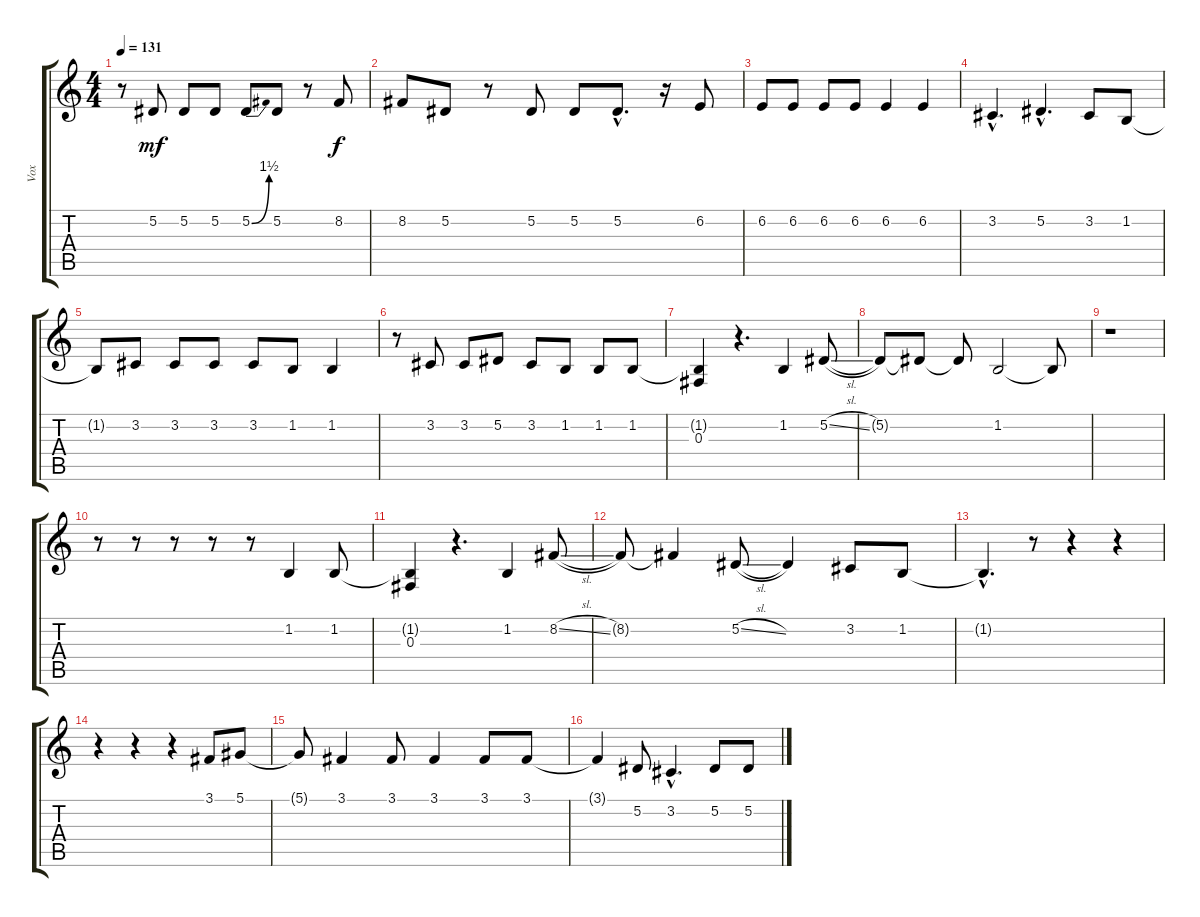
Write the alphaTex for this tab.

\track ("Vox" "Vox") {instrument altosax}
\staff {score tabs}
\tuning (Eb4 Bb3 Gb3 Db3 Ab2 Eb2) {hide}
\ts (4 4)
\tempo 131
\clef g2
\ks c
r.8{dy f} 5.2.8{dy mf} 5.2.8 5.2.8 5.2{be (bend 0 0 60 6)}.8 5.2.8 r.8 8.2.8{dy f} |
8.2.8 5.2.8 r.8 5.2.8 5.2.8 5.2{hac}.8{d} r.16 6.2.8 |
6.2.8 6.2.8 6.2.8 6.2.8 6.2.4 6.2.4 |
3.2{hac}.4{d} 5.2{hac}.4{d} 3.2.8 1.2.8 |
1.2{t}.8 3.2.8 3.2.8 3.2.8 3.2.8 1.2.8 1.2.4 |
r.8 3.2.8 3.2.8 5.2.8 3.2.8 1.2.8 1.2.8 1.2.8 |
(1.2{t} 0.3).4 r.4{d} 1.2.4 5.2{sl}.8 |
5.2{t}.8 5.2{t}.8 5.2{t}.8 1.2.2 1.2{t}.8 |
r.1 |
r.8 r.8 r.8 r.8 r.8 1.2.4 1.2.8 |
(1.2{t} 0.3).4 r.4{d} 1.2.4 8.2{sl}.8 |
8.2{t}.8 8.2{t}.4 5.2{sl}.8 5.2{t}.4 3.2.8 1.2.8 |
1.2{hac t}.4{d} r.8 r.4 r.4 |
r.4 r.4 r.4 3.1.8 5.1.8 |
5.1{t}.8 3.1.4 3.1.8 3.1.4 3.1.8 3.1.8 |
3.1{t}.4 5.2.8 3.2{hac}.4{d} 5.2.8 5.2.8
